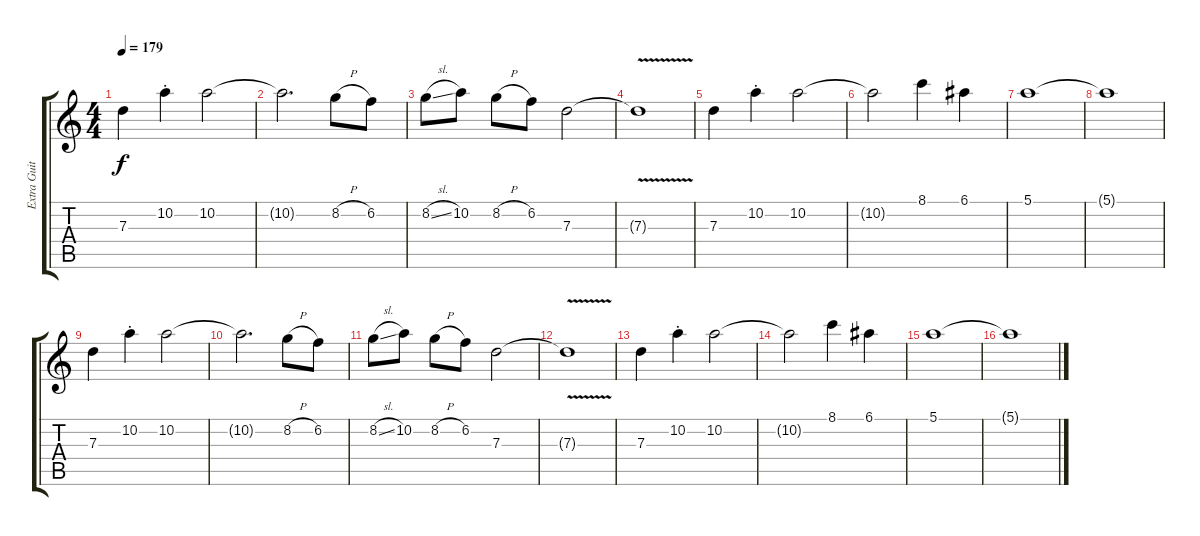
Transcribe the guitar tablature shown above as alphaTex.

\track ("Extra Guitar WAHD!" "Extra Guit") {instrument distortionguitar}
\staff {score tabs}
\tuning (E4 B3 G3 D3 A2 D2) {hide}
\ts (4 4)
\tempo 179
\clef g2
\ks c
7.3.4{dy f volume 9} 10.2{st}.4 10.2.2 |
10.2{t}.2{d} 8.2{h}.8 6.2.8 |
8.2{sl}.8 10.2.8 8.2{h}.8 6.2.8 7.3.2 |
7.3{v t}.1 |
7.3.4 10.2{st}.4 10.2.2 |
10.2{t}.2 8.1.4 6.1.4 |
5.1.1 |
5.1{t}.1 |
7.3.4{volume 9} 10.2{st}.4 10.2.2 |
10.2{t}.2{d} 8.2{h}.8 6.2.8 |
8.2{sl}.8 10.2.8 8.2{h}.8 6.2.8 7.3.2 |
7.3{v t}.1 |
7.3.4 10.2{st}.4 10.2.2 |
10.2{t}.2 8.1.4 6.1.4 |
5.1.1 |
5.1{t}.1
